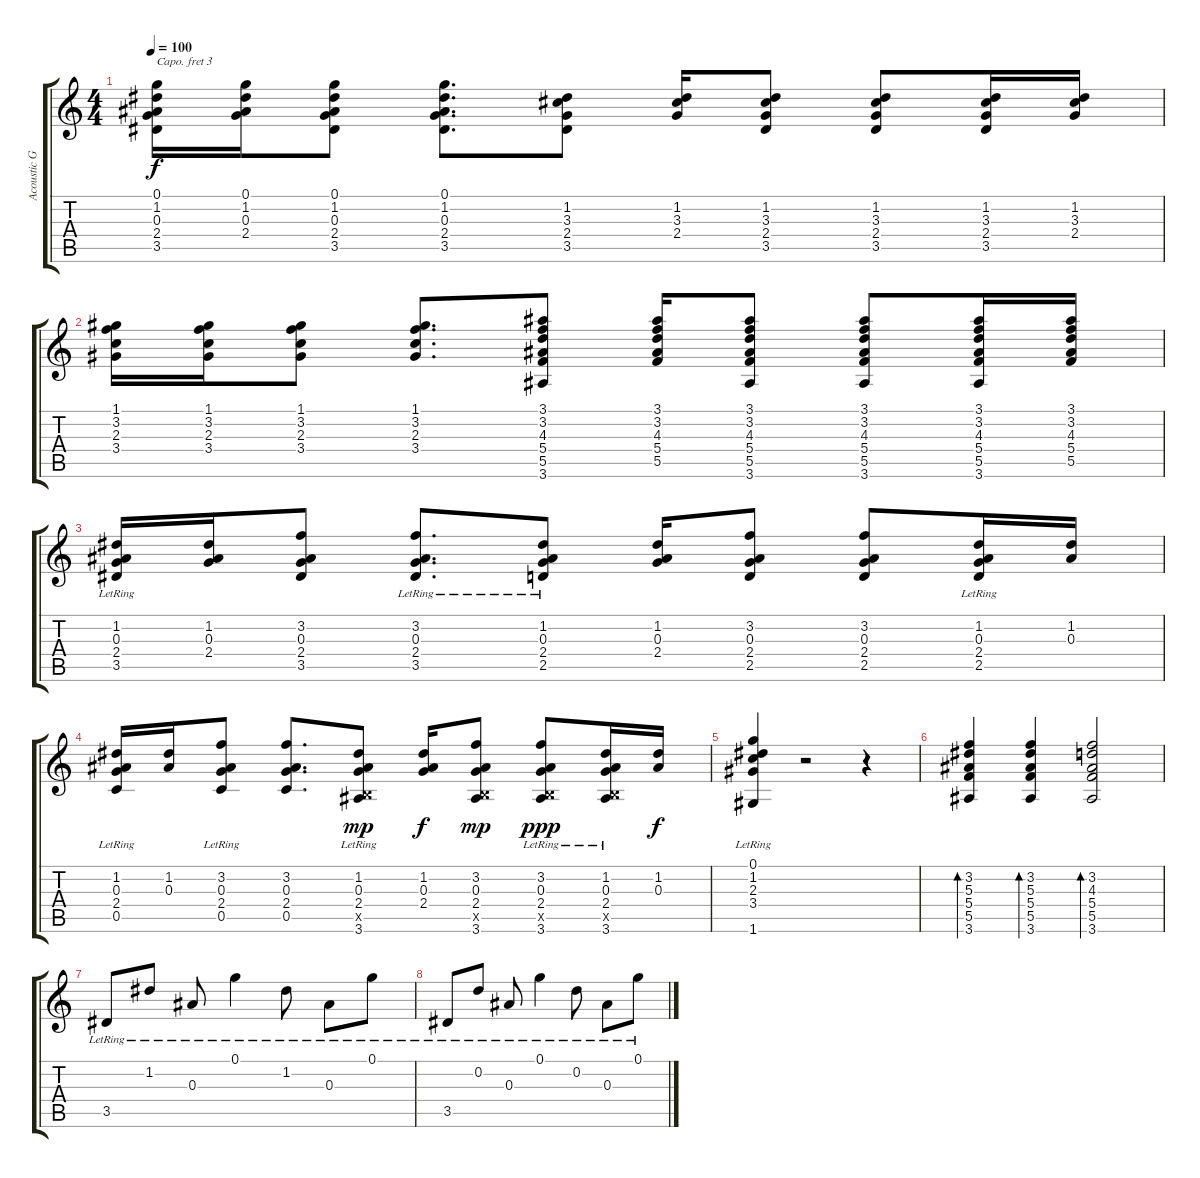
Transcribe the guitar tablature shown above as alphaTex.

\track ("Acoustic Guitar 1" "Acoustic G") {instrument acousticguitarsteel}
\staff {score tabs}
\capo 3
\tuning (E4 B3 G3 D3 A2 E2) {hide}
\ts (4 4)
\tempo 100
\clef g2
\ks c
(0.1 1.2 0.3 2.4 3.5).16{dy f} (0.1 1.2 0.3 2.4).16 (0.1 1.2 0.3 2.4 3.5).8 (0.1 1.2 0.3 2.4 3.5).8{d} (1.2 3.3 2.4 3.5).8 (1.2 3.3 2.4).16 (1.2 3.3 2.4 3.5).8 (1.2 3.3 2.4 3.5).8 (1.2 3.3 2.4 3.5).16 (1.2 3.3 2.4).16 |
(1.1 3.2 2.3 3.4).16 (1.1 3.2 2.3 3.4).16 (1.1 3.2 2.3 3.4).8 (1.1 3.2 2.3 3.4).8{d} (3.1 3.2 4.3 5.4 5.5 3.6).8 (3.1 3.2 4.3 5.4 5.5).16 (3.1 3.2 4.3 5.4 5.5 3.6).8 (3.1 3.2 4.3 5.4 5.5 3.6).8 (3.1 3.2 4.3 5.4 5.5 3.6).16 (3.1 3.2 4.3 5.4 5.5).16 |
(1.2 0.3 2.4 3.5{lr}).16 (1.2 0.3 2.4).16 (3.2 0.3 2.4 3.5).8 (3.2 0.3 2.4 3.5{lr}).8{d} (1.2 0.3 2.4 2.5{lr}).8 (1.2 0.3 2.4).16 (3.2 0.3 2.4 2.5).8 (3.2 0.3 2.4 2.5).8 (1.2 0.3 2.4 2.5{lr}).16 (1.2 0.3).16 |
(1.2 0.3 2.4 0.5{lr}).16 (1.2 0.3).16 (3.2 0.3 2.4 0.5{lr}).8 (3.2 0.3 2.4 0.5).8{d} (1.2 0.3 2.4 -1.5{x} 3.6{lr}).8{dy mp} (1.2 0.3 2.4).16{dy f} (3.2 0.3 2.4 -1.5{x} 3.6).8{dy mp} (3.2 0.3 2.4 -1.5{x} 3.6{lr}).8{dy ppp} (1.2 0.3 2.4 -1.5{x} 3.6{lr}).16 (1.2 0.3).16{dy f} |
(0.1 1.2 2.3 3.4 1.6{lr}).4 r.2 r.4 |
(3.2 5.3 5.4 5.5 3.6).4{bd 120} (3.2 5.3 5.4 5.5 3.6).4{bd 120} (3.2 4.3 5.4 5.5 3.6).2{bd 120} |
3.5{lr}.8 1.2{lr}.8 0.3{lr}.8 0.1{lr}.4 1.2{lr}.8 0.3{lr}.8 0.1{lr}.8 |
3.5{lr}.8 0.2{lr}.8 0.3{lr}.8 0.1{lr}.4 0.2{lr}.8 0.3{lr}.8 0.1{lr}.8
